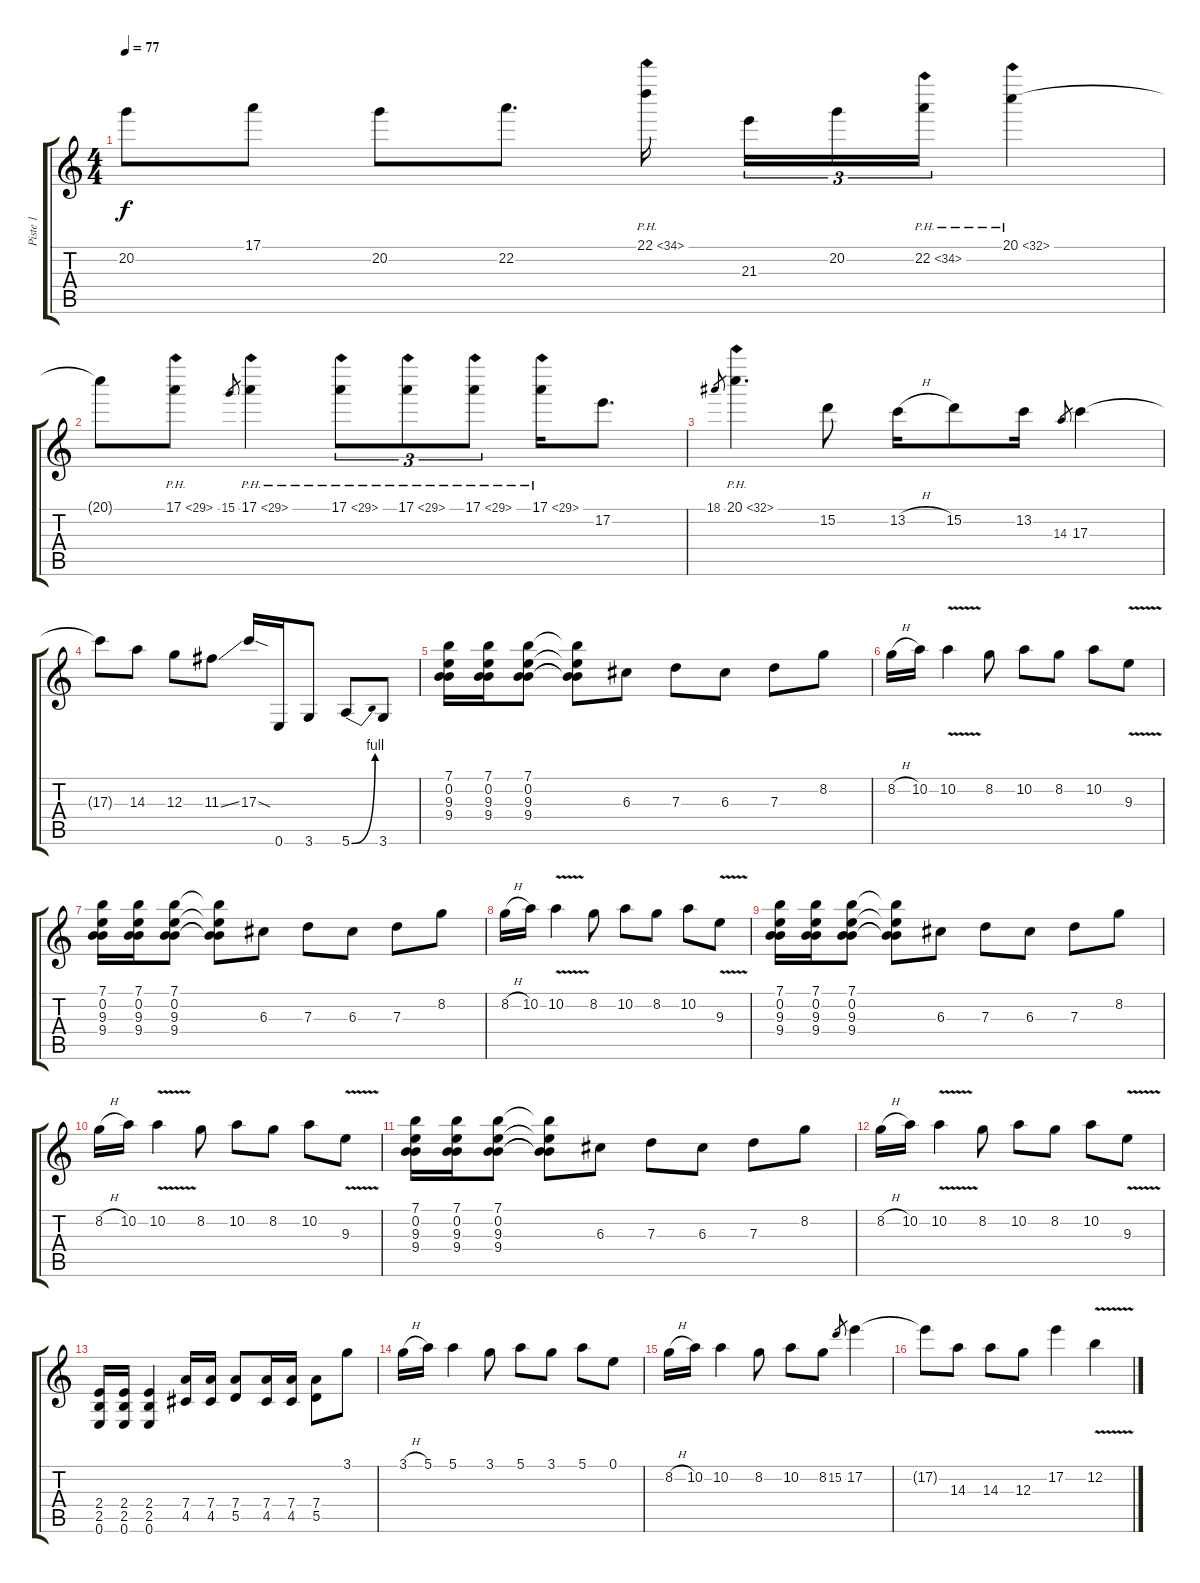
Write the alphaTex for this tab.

\track ("Piste 1" "Piste 1") {instrument distortionguitar}
\staff {score tabs}
\tuning (E4 B3 G3 D3 A2 E2) {hide}
\ts (4 4)
\tempo 77
\clef g2
\ks c
20.2.8{dy f} 17.1.8 20.2.8 22.2.8{d} 22.1{ph 12}.16{beam splitsecondary} 21.3.16{tu (3 2)} 20.2.16{tu (3 2)} 22.2{ph 12}.16{tu (3 2)} 20.1{ph 12}.4 |
20.1{t}.8 17.1{ph 12}.8 15.1.8{gr} 17.1{ph 12}.4 17.1{ph 12}.8{tu (3 2)} 17.1{ph 12}.8{tu (3 2)} 17.1{ph 12}.8{tu (3 2)} 17.1{ph 12}.16 17.2.8{d} |
18.1.8{gr} 20.1{ph 12}.4{d} 15.2.8 13.2{h}.16 15.2.8 13.2.16 14.3.8{gr} 17.3.4 |
17.3{t}.8 14.3.8 12.3.8 11.3{ss}.8 17.3{sod}.16 0.6.16 3.6.8 5.6{be (bend 0 0 60 4)}.8 3.6.8 |
(7.1 0.2 9.3 9.4).16 (7.1 0.2 9.3 9.4).16 (7.1 0.2 9.3 9.4).8 (7.1{t} 0.2{t} 9.3{t} 9.4{t}).8 6.3.8 7.3.8 6.3.8 7.3.8 8.2.8 |
8.2{h}.16 10.2.16 10.2{v}.4 8.2.8 10.2.8 8.2.8 10.2.8 9.3{v}.8 |
(7.1 0.2 9.3 9.4).16 (7.1 0.2 9.3 9.4).16 (7.1 0.2 9.3 9.4).8 (7.1{t} 0.2{t} 9.3{t} 9.4{t}).8 6.3.8 7.3.8 6.3.8 7.3.8 8.2.8 |
8.2{h}.16 10.2.16 10.2{v}.4 8.2.8 10.2.8 8.2.8 10.2.8 9.3{v}.8 |
(7.1 0.2 9.3 9.4).16 (7.1 0.2 9.3 9.4).16 (7.1 0.2 9.3 9.4).8 (7.1{t} 0.2{t} 9.3{t} 9.4{t}).8 6.3.8 7.3.8 6.3.8 7.3.8 8.2.8 |
8.2{h}.16 10.2.16 10.2{v}.4 8.2.8 10.2.8 8.2.8 10.2.8 9.3{v}.8 |
(7.1 0.2 9.3 9.4).16 (7.1 0.2 9.3 9.4).16 (7.1 0.2 9.3 9.4).8 (7.1{t} 0.2{t} 9.3{t} 9.4{t}).8 6.3.8 7.3.8 6.3.8 7.3.8 8.2.8 |
8.2{h}.16 10.2.16 10.2{v}.4 8.2.8 10.2.8 8.2.8 10.2.8 9.3{v}.8 |
(2.4 2.5 0.6).16 (2.4 2.5 0.6).16 (2.4 2.5 0.6).4 (7.4 4.5).16 (7.4 4.5).16 (7.4 5.5).8 (7.4 4.5).16 (7.4 4.5).16 (7.4 5.5).8 3.1.8 |
3.1{h}.16 5.1.16 5.1.4 3.1.8 5.1.8 3.1.8 5.1.8 0.1.8 |
8.2{h}.16 10.2.16 10.2.4 8.2.8 10.2.8 8.2.8 15.2.8{gr} 17.2.4 |
17.2{t}.8 14.3.8 14.3.8 12.3.8 17.2.4 12.2{v}.4
